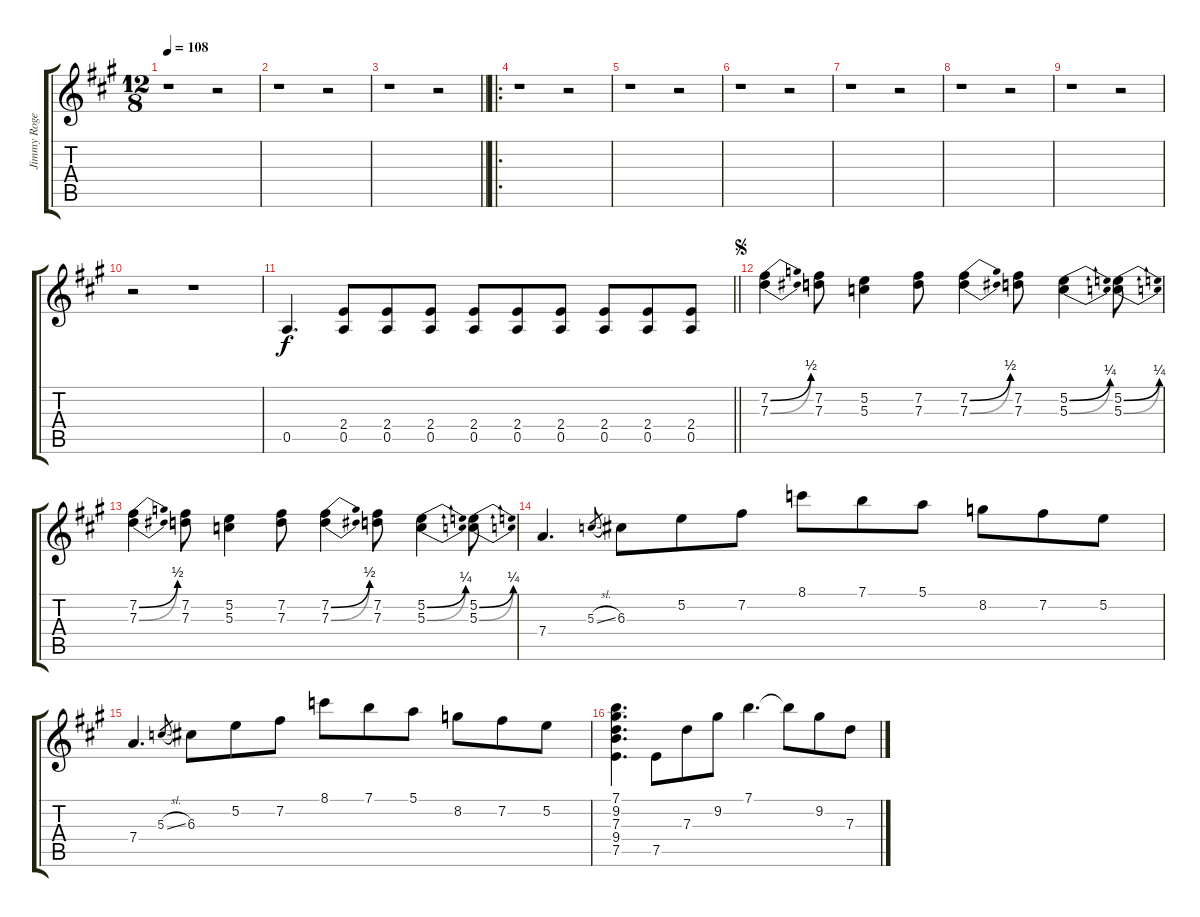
\track ("Jimmy Rogers - Electric Guitar" "Jimmy Roge") {instrument electricguitarclean}
\staff {score tabs}
\tuning (E4 B3 G3 D3 A2 E2) {hide}
\ts (12 8)
\tempo 108
\clef g2
\ks a
r.1{dy f instrument electricguitarclean} r.2 |
r.1 r.2 |
\barLineRight lightlight
r.1 r.2 |
\ro
r.1 r.2 |
r.1 r.2 |
r.1 r.2 |
r.1 r.2 |
r.1 r.2 |
r.1 r.2 |
r.2 r.1 |
\barLineRight lightlight
0.5.4{d} (2.4 0.5).8 (2.4 0.5).8 (2.4 0.5).8 (2.4 0.5).8 (2.4 0.5).8 (2.4 0.5).8 (2.4 0.5).8 (2.4 0.5).8 (2.4 0.5).8 |
\jump segno
(7.2{be (bend 0 0 60 2)} 7.3{be (bend 0 0 60 2)}).4 (7.2 7.3).8 (5.2 5.3).4 (7.2 7.3).8 (7.2{be (bend 0 0 60 2)} 7.3{be (bend 0 0 60 2)}).4 (7.2 7.3).8 (5.2{be (bend 0 0 60 1)} 5.3{be (bend 0 0 60 1)}).4 (5.2{be (bend 0 0 60 1)} 5.3{be (bend 0 0 60 1)}).8 |
(7.2{be (bend 0 0 60 2)} 7.3{be (bend 0 0 60 2)}).4 (7.2 7.3).8 (5.2 5.3).4 (7.2 7.3).8 (7.2{be (bend 0 0 60 2)} 7.3{be (bend 0 0 60 2)}).4 (7.2 7.3).8 (5.2{be (bend 0 0 60 1)} 5.3{be (bend 0 0 60 1)}).4 (5.2{be (bend 0 0 60 1)} 5.3{be (bend 0 0 60 1)}).8 |
7.4.4{d} 5.3{sl}.8{gr} 6.3.8 5.2.8 7.2.8 8.1.8 7.1.8 5.1.8 8.2.8 7.2.8 5.2.8 |
7.4.4{d} 5.3{sl}.8{gr} 6.3.8 5.2.8 7.2.8 8.1.8 7.1.8 5.1.8 8.2.8 7.2.8 5.2.8 |
(7.1 9.2 7.3 9.4 7.5).4{d} 7.5.8 7.3.8 9.2.8 7.1.4{d} 7.1{t}.8 9.2.8 7.3.8
